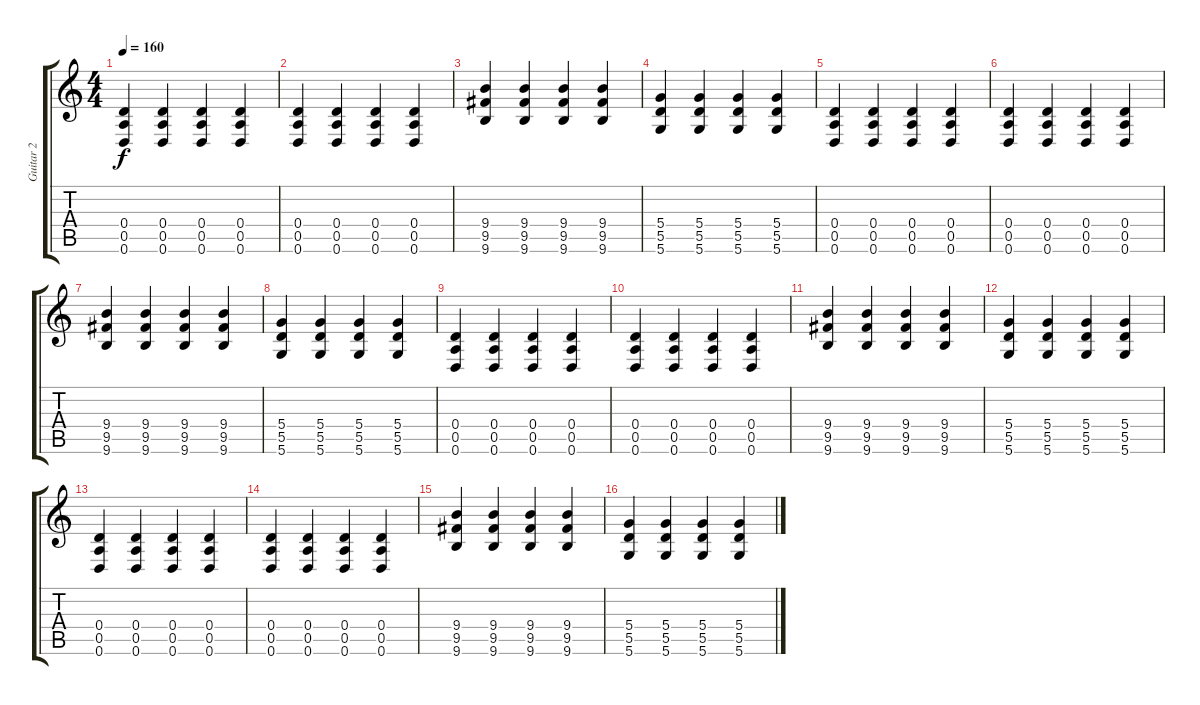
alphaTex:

\track ("Guitar 2" "Guitar 2") {instrument distortionguitar}
\staff {score tabs}
\tuning (E4 B3 G3 D3 A2 D2) {hide}
\ts (4 4)
\tempo 160
\clef g2
\ks c
(0.4 0.5 0.6).4{dy f} (0.4 0.5 0.6).4 (0.4 0.5 0.6).4 (0.4 0.5 0.6).4 |
(0.4 0.5 0.6).4 (0.4 0.5 0.6).4 (0.4 0.5 0.6).4 (0.4 0.5 0.6).4 |
(9.4 9.5 9.6).4 (9.4 9.5 9.6).4 (9.4 9.5 9.6).4 (9.4 9.5 9.6).4 |
(5.4 5.5 5.6).4 (5.4 5.5 5.6).4 (5.4 5.5 5.6).4 (5.4 5.5 5.6).4 |
(0.4 0.5 0.6).4 (0.4 0.5 0.6).4 (0.4 0.5 0.6).4 (0.4 0.5 0.6).4 |
(0.4 0.5 0.6).4 (0.4 0.5 0.6).4 (0.4 0.5 0.6).4 (0.4 0.5 0.6).4 |
(9.4 9.5 9.6).4 (9.4 9.5 9.6).4 (9.4 9.5 9.6).4 (9.4 9.5 9.6).4 |
(5.4 5.5 5.6).4 (5.4 5.5 5.6).4 (5.4 5.5 5.6).4 (5.4 5.5 5.6).4 |
(0.4 0.5 0.6).4 (0.4 0.5 0.6).4 (0.4 0.5 0.6).4 (0.4 0.5 0.6).4 |
(0.4 0.5 0.6).4 (0.4 0.5 0.6).4 (0.4 0.5 0.6).4 (0.4 0.5 0.6).4 |
(9.4 9.5 9.6).4 (9.4 9.5 9.6).4 (9.4 9.5 9.6).4 (9.4 9.5 9.6).4 |
(5.4 5.5 5.6).4 (5.4 5.5 5.6).4 (5.4 5.5 5.6).4 (5.4 5.5 5.6).4 |
(0.4 0.5 0.6).4 (0.4 0.5 0.6).4 (0.4 0.5 0.6).4 (0.4 0.5 0.6).4 |
(0.4 0.5 0.6).4 (0.4 0.5 0.6).4 (0.4 0.5 0.6).4 (0.4 0.5 0.6).4 |
(9.4 9.5 9.6).4 (9.4 9.5 9.6).4 (9.4 9.5 9.6).4 (9.4 9.5 9.6).4 |
(5.4 5.5 5.6).4 (5.4 5.5 5.6).4 (5.4 5.5 5.6).4 (5.4 5.5 5.6).4
